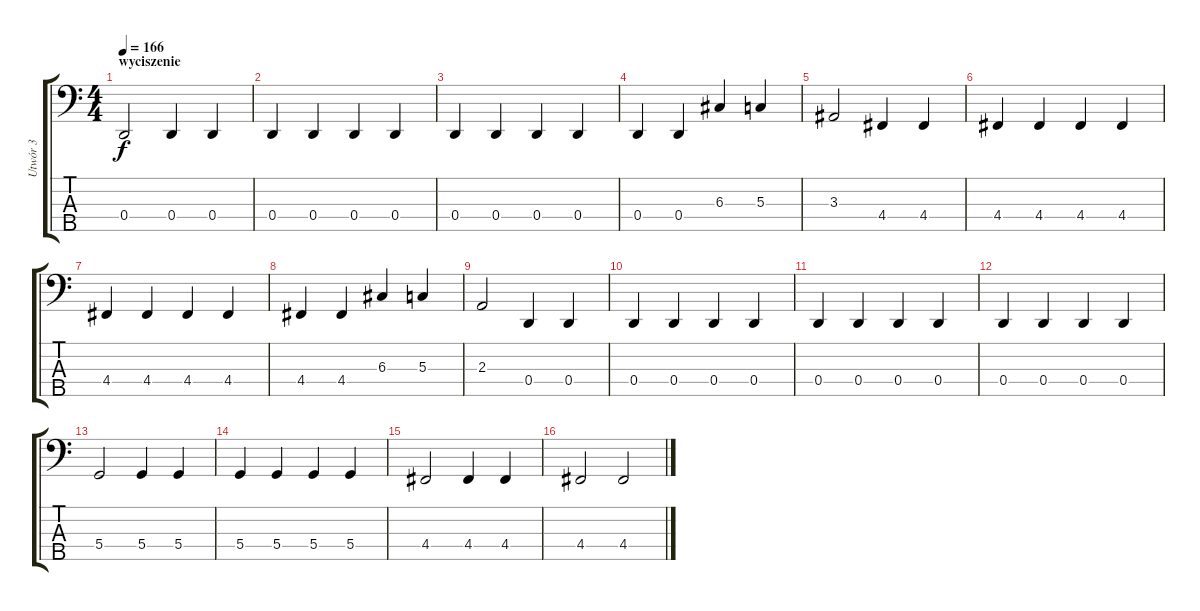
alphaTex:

\track ("Utwór 3" "Utwór 3") {instrument electricbassfinger}
\staff {score tabs}
\tuning (F2 C2 G1 D1 A0) {hide}
\ts (4 4)
\section ("" "wyciszenie")
\tempo 166
\clef f4
\ks c
0.4.2{dy f} 0.4.4 0.4.4 |
0.4.4 0.4.4 0.4.4 0.4.4 |
0.4.4 0.4.4 0.4.4 0.4.4 |
0.4.4 0.4.4 6.3.4 5.3.4 |
3.3.2 4.4.4 4.4.4 |
4.4.4 4.4.4 4.4.4 4.4.4 |
4.4.4 4.4.4 4.4.4 4.4.4 |
4.4.4 4.4.4 6.3.4 5.3.4 |
2.3.2 0.4.4 0.4.4 |
0.4.4 0.4.4 0.4.4 0.4.4 |
0.4.4 0.4.4 0.4.4 0.4.4 |
0.4.4 0.4.4 0.4.4 0.4.4 |
5.4.2 5.4.4 5.4.4 |
5.4.4 5.4.4 5.4.4 5.4.4 |
4.4.2 4.4.4 4.4.4 |
4.4.2 4.4.2
